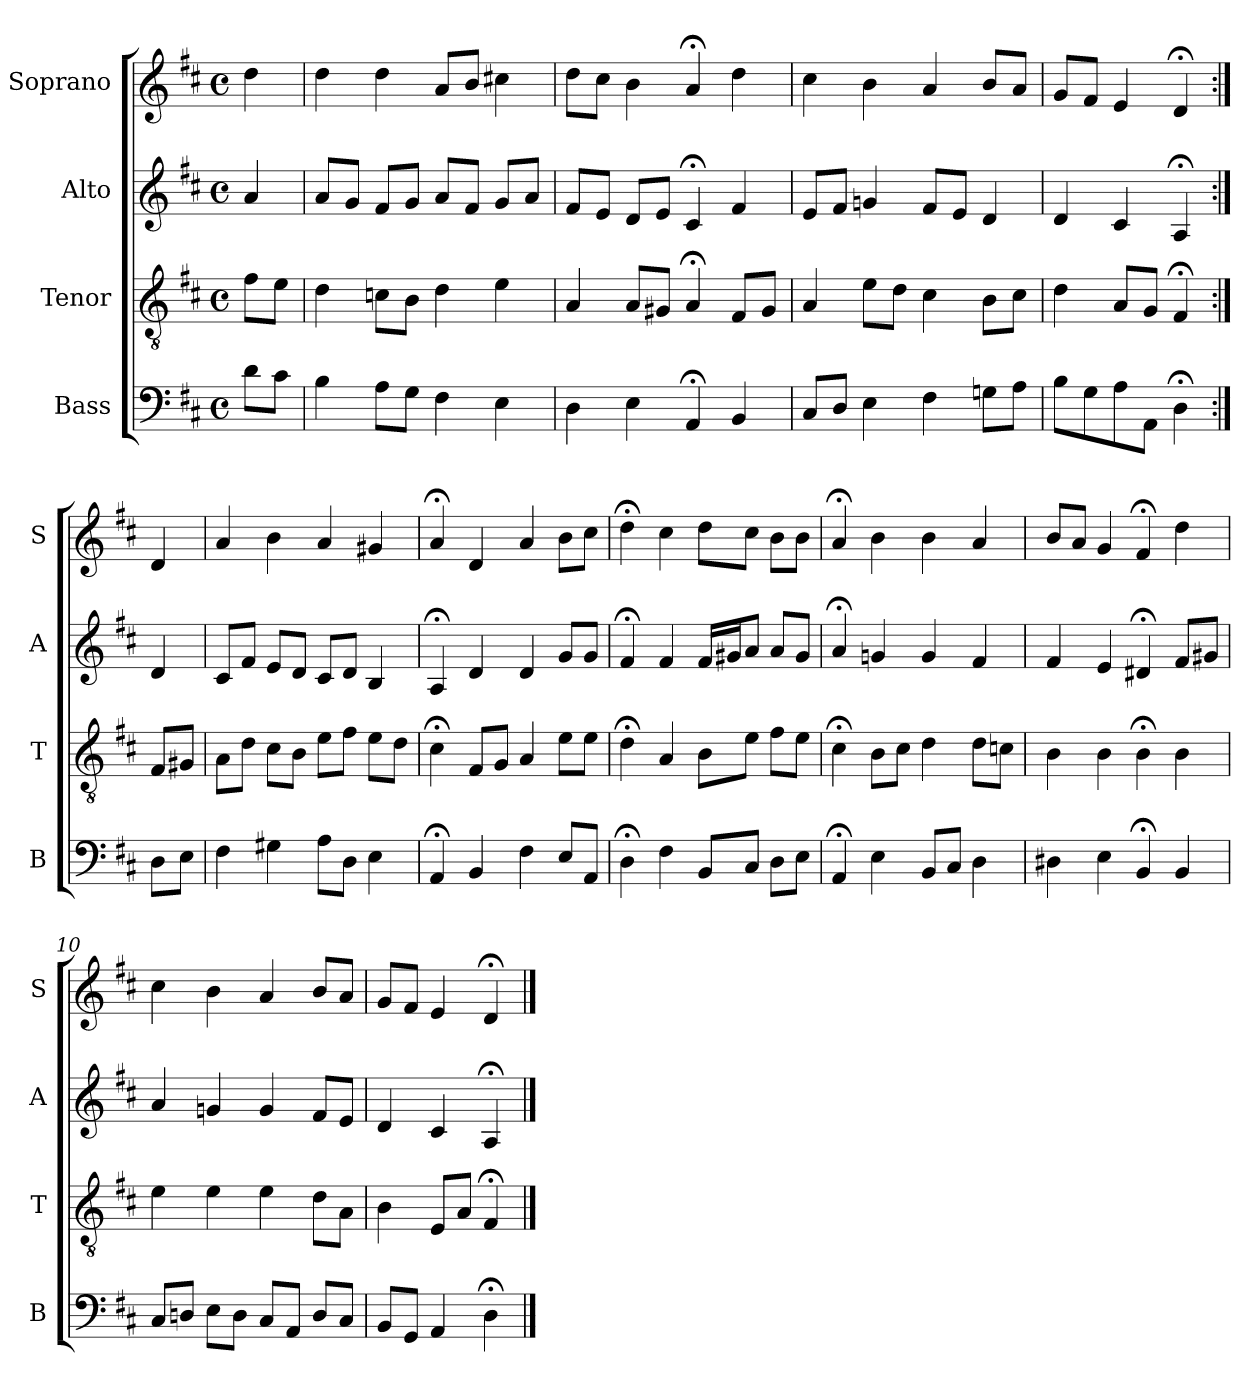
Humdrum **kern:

**kern	**kern	**kern	**kern
*part4	*part3	*part2	*part1
*staff4	*staff3	*staff2	*staff1
*I"Bass	*I"Tenor	*I"Alto	*I"Soprano
*I'B	*I'T	*I'A	*I'S
*clefF4	*clefGv2	*clefG2	*clefG2
*k[f#c#]	*k[f#c#]	*k[f#c#]	*k[f#c#]
*D:	*D:	*D:	*D:
*M4/4	*M4/4	*M4/4	*M4/4
*met(c)	*met(c)	*met(c)	*met(c)
*MM100	*MM100	*MM100	*MM100
=	=	=	=
8dL	8f#L	4a	4dd
8c#J	8eJ	.	.
=1	=1	=1	=1
4B	4d	8aL	4dd
.	.	8gJ	.
8AL	8cnL	8f#L	4dd
8GJ	8BJ	8gJ	.
4F#	4d	8aL	8aL
.	.	8f#J	8bJ
4E	4e	8gL	4cc#X
.	.	8aJ	.
=2	=2	=2	=2
4D	4A	8f#L	8ddL
.	.	8eJ	8cc#J
4E	8AL	8dL	4b
.	8G#XJ	8eJ	.
4AA;<	4A;<	4c#;<	4a;<
4BB	8F#L	4f#	4dd
.	8G#J	.	.
=3	=3	=3	=3
8C#L	4A	8eL	4cc#
8DJ	.	8f#J	.
4E	8eL	4gn	4b
.	8dJ	.	.
4F#	4c#	8f#L	4a
.	.	8eJ	.
8GnL	8BL	4d	8bL
8AJ	8c#J	.	8aJ
=4	=4	=4	=4
8BL	4d	4d	8gL
8G	.	.	8f#J
8A	8AL	4c#	4e
8AAJ	8GJ	.	.
4D;<	4F#;<	4A;<	4d;<
=:|!	=:|!	=:|!	=:|!
8DL	8F#L	4d	4d
8EJ	8G#XJ	.	.
=5	=5	=5	=5
4F#	8AL	8c#L	4a
.	8dJ	8f#J	.
4G#X	8c#L	8eL	4b
.	8BJ	8dJ	.
8AL	8eL	8c#L	4a
8DJ	8f#J	8dJ	.
4E	8eL	4B	4g#X
.	8dJ	.	.
=6	=6	=6	=6
4AA;<	4c#;<	4A;<	4a;<
4BB	8F#L	4d	4d
.	8GJ	.	.
4F#	4A	4d	4a
8EL	8eL	8gL	8bL
8AAiJ	8eiJ	8giJ	8cc#iJ
=7	=7	=7	=7
4D;<	4d;<	4f#;<	4dd;<
4F#	4A	4f#	4cc#
8BBL	8BL	16f#LL	8ddL
.	.	16g#XJ	.
8C#J	8eJ	8aJ	8cc#J
8DL	8f#L	8aL	8bL
8EJ	8eJ	8g#J	8bJ
=8	=8	=8	=8
4AA;<	4c#;<	4a;<	4a;<
4E	8BL	4gn	4b
.	8c#J	.	.
8BBL	4d	4g	4b
8C#J	.	.	.
4D	8dL	4f#	4a
.	8cnJ	.	.
=9	=9	=9	=9
4D#X	4B	4f#	8bL
.	.	.	8aJ
4E	4B	4e	4g
4BB;<	4B;<	4d#X;<	4f#;<
4BB	4B	8f#L	4dd
.	.	8g#XJ	.
=10	=10	=10	=10
8C#L	4e	4a	4cc#
8DnJ	.	.	.
8EL	4e	4gn	4b
8DJ	.	.	.
8C#L	4e	4g	4a
8AAJ	.	.	.
8DL	8dL	8f#L	8bL
8C#J	8AJ	8eJ	8aJ
=11	=11	=11	=11
8BBL	4B	4d	8gL
8GGJ	.	.	8f#J
4AA	8EL	4c#	4e
.	8AJ	.	.
4D;<	4F#;<	4A;<	4d;<
==	==	==	==
*-	*-	*-	*-
